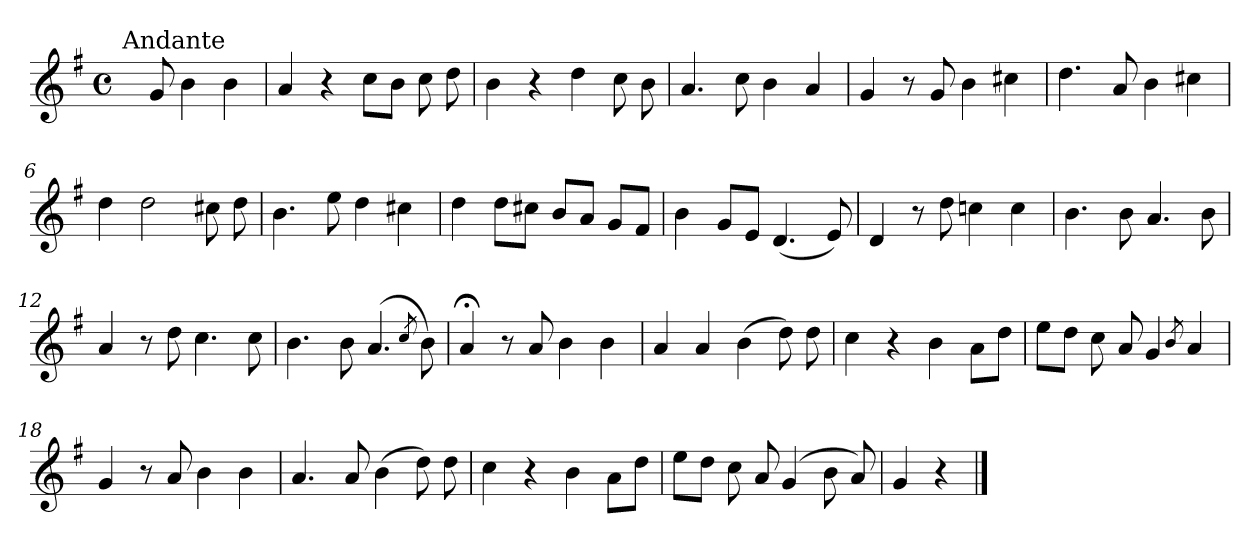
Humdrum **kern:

**kern
*part1
*staff1
*clefG2
*k[f#]
*G:
*M4/4
*met(c)
=
!LO:TX:a:t=Andante
8ryy
8g/
4b\
4b\
=1
4a/
4r
8cc\L
8b\J
8cc\
8dd\
=2
4b\
4r
4dd\
8cc\
8b\
=3
4.a/
8cc\
4b\
4a/
=4
4g/
8r
8g/
4b\
4cc#X\
!!LO:LB:g=z
=5
4.dd\
8a/
4b\
4cc#X\
=6
4dd\
2dd\
8cc#X\
8dd\
=7
4.b\
8ee\
4dd\
4cc#X\
=8
4dd\
8dd\L
8cc#X\J
8b/L
8a/J
8g/L
8f#/J
=9
4b\
8g/L
8e/J
(<4.d/
8e/)
=10
4d/
8r
8dd\
4ccn\
4cc\
!!LO:LB:g=z
=11
4.b\
8b\
4.a/
8b\
=12
4a/
8r
8dd\
4.cc\
8cc\
=13
4.b\
8b\
(>4.a/
8qcc/
8b\)
=14
4a;</
8r
8a/
4b\
4b\
=15
4a/
4a/
(>4b\
8dd\)
8dd\
=16
4cc\
4r
4b\
8a\L
8dd\J
!!LO:LB:g=z
=17
8ee\L
8dd\J
8cc\
8a/
4g/
8qb/
4a/
=18
4g/
8r
8a/
4b\
4b\
=19
4.a/
8a/
(>4b\
8dd\)
8dd\
=20
4cc\
4r
4b\
8a\L
8dd\J
=21
8ee\L
8dd\J
8cc\
8a/
(>4g/
8b\
8a/)
!!LO:LB:g=z
=22
4g/
4r
==
*-
